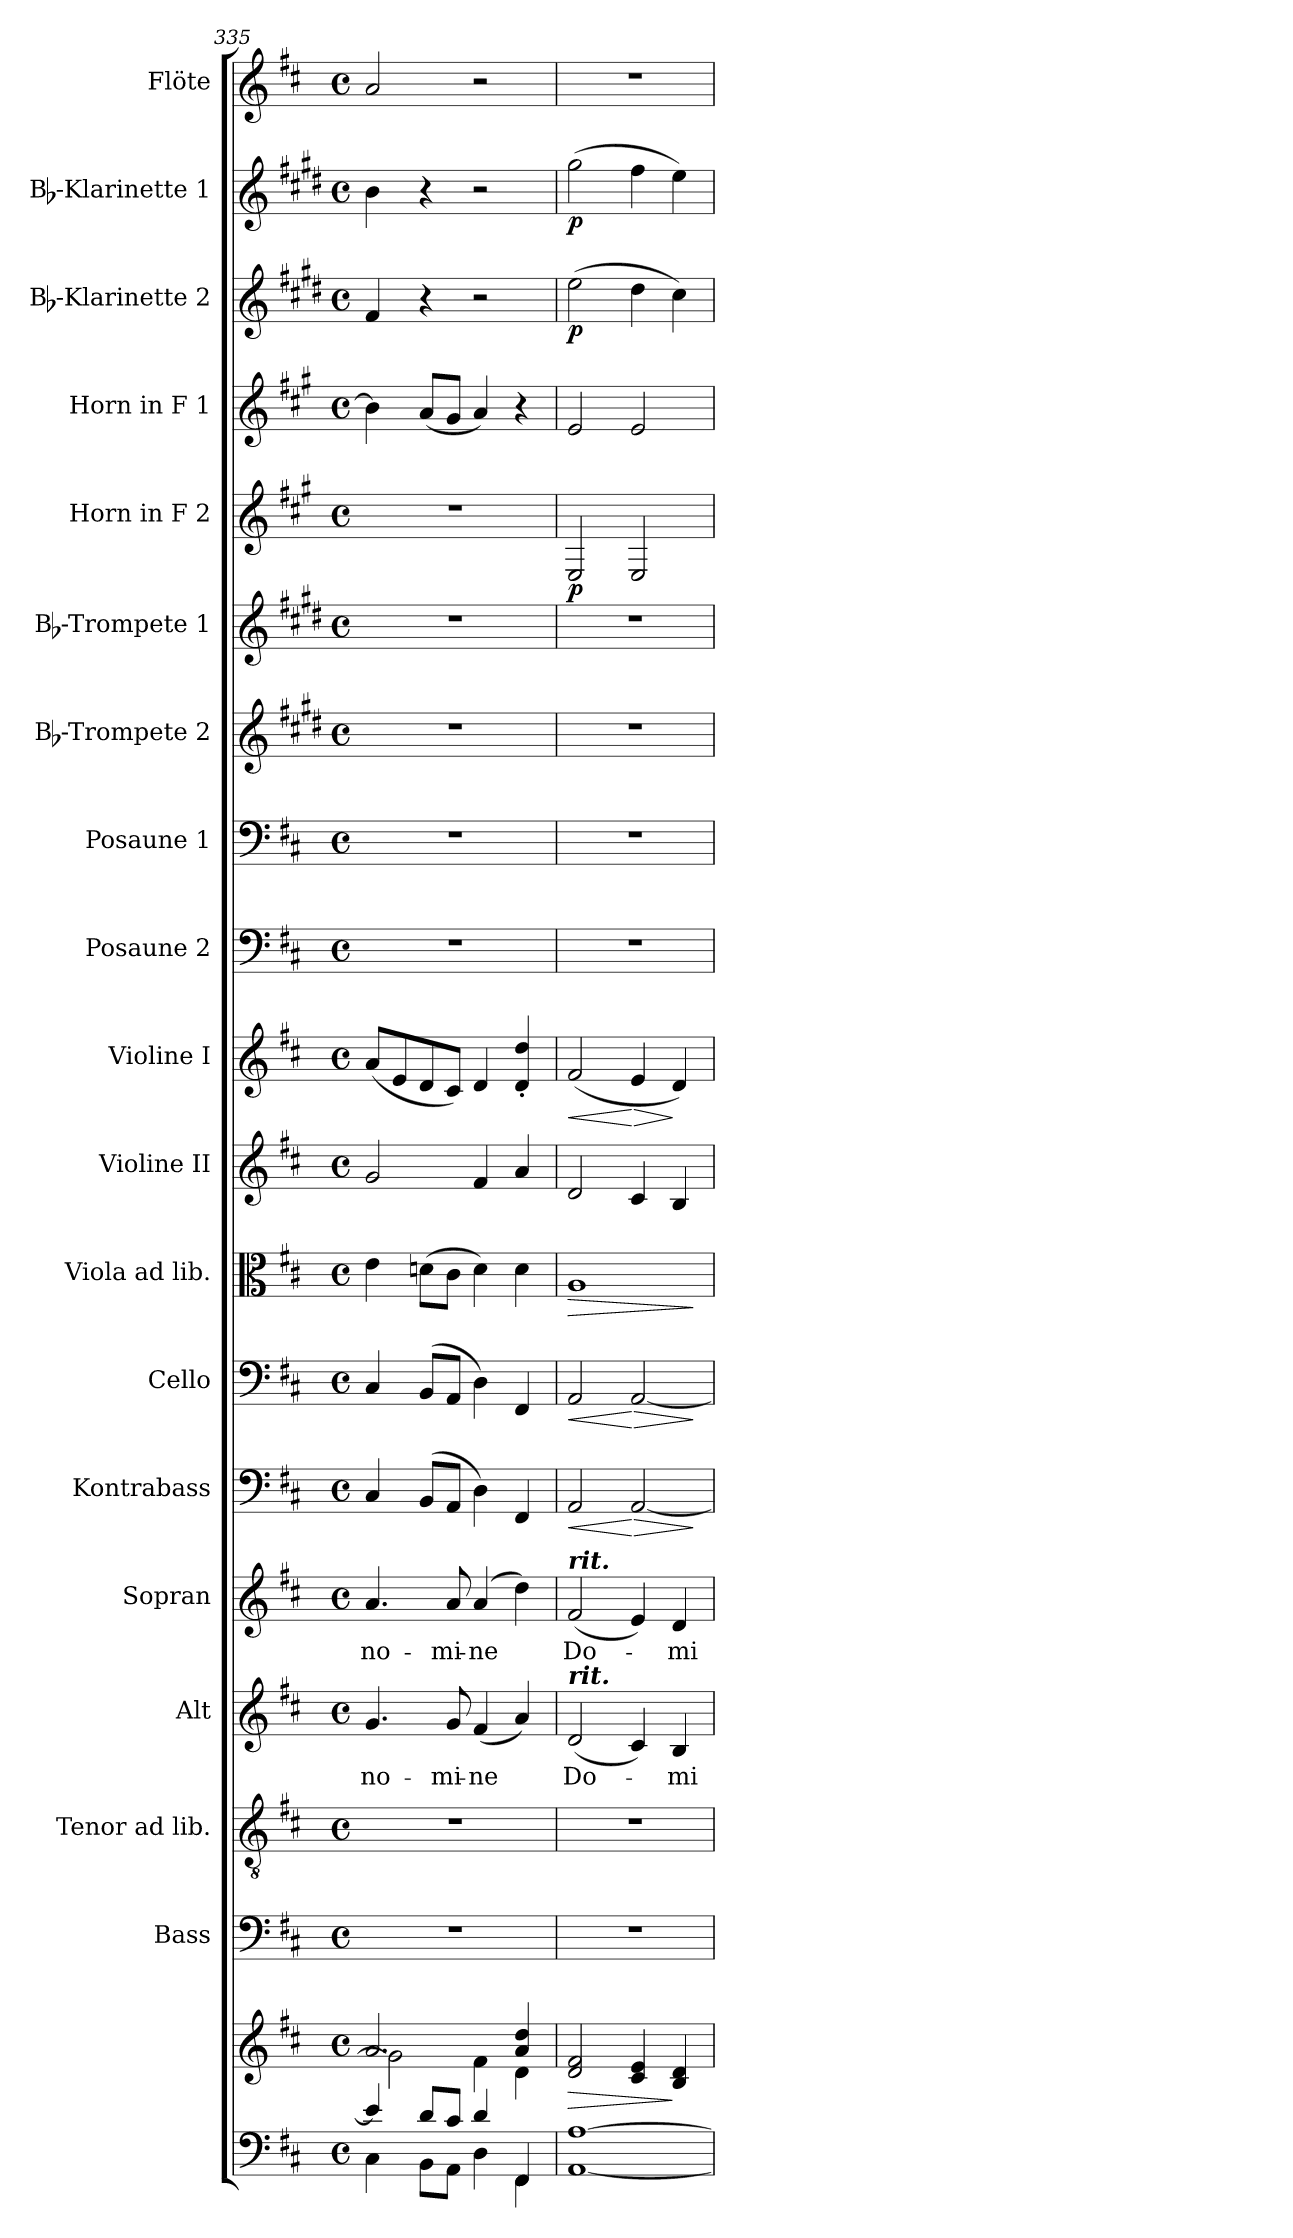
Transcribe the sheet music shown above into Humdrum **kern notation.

**kern	**kern	**dynam	**kern	**kern	**kern	**text	**kern	**text	**kern	**dynam	**kern	**dynam	**kern	**dynam	**kern	**kern	**dynam	**kern	**kern	**kern	**kern	**kern	**dynam	**kern	**kern	**dynam	**kern	**dynam	**kern
*part19	*part19	*part19	*part18	*part17	*part16	*part16	*part15	*part15	*part14	*part14	*part13	*part13	*part12	*part12	*part11	*part10	*part10	*part9	*part8	*part7	*part6	*part5	*part5	*part4	*part3	*part3	*part2	*part2	*part1
*staff20	*staff19	*staff19/20	*staff18	*staff17	*staff16	*staff16	*staff15	*staff15	*staff14	*staff14	*staff13	*staff13	*staff12	*staff12	*staff11	*staff10	*staff10	*staff9	*staff8	*staff7	*staff6	*staff5	*staff5	*staff4	*staff3	*staff3	*staff2	*staff2	*staff1
*	*	*	*I"Bass	*I"Tenor ad lib.	*I"Alt	*	*I"Sopran	*	*I"Kontrabass	*	*I"Cello	*	*I"Viola ad lib.	*	*I"Violine II	*I"Violine I	*	*I"Posaune 2	*I"Posaune 1	*I"Bb-Trompete 2	*I"Bb-Trompete 1	*I"Horn in F 2	*	*I"Horn in F 1	*I"Bb-Klarinette 2	*	*I"Bb-Klarinette 1	*	*I"Flöte
*	*	*	*I'B.	*I'T.	*I'A.	*	*I'S.	*	*I'Kb.	*	*	*	*I'Vla.	*	*I'Vl. II	*I'Vl. I	*	*I'Pos. 2	*I'Pos. 1	*I'Bb Trp. 2	*I'Bb Trp. 1	*	*	*	*I'Bb Kl. 2	*	*I'Bb Kl. 1	*	*I'Fl.
!!LO:PB:g=z
*clefF4	*clefG2	*	*clefF4	*clefGv2	*clefG2	*	*clefG2	*	*clefF4	*	*clefF4	*	*clefC3	*	*clefG2	*clefG2	*	*clefF4	*clefF4	*clefG2	*clefG2	*clefG2	*	*clefG2	*clefG2	*	*clefG2	*	*clefG2
*	*	*	*	*	*	*	*	*	*ITrd7c12	*	*	*	*	*	*	*	*	*	*	*ITrd1c2	*ITrd1c2	*ITrd4c7	*	*ITrd4c7	*ITrd1c2	*	*ITrd1c2	*	*
*k[f#c#]	*k[f#c#]	*	*k[f#c#]	*k[f#c#]	*k[f#c#]	*	*k[f#c#]	*	*k[f#c#]	*	*k[f#c#]	*	*k[f#c#]	*	*k[f#c#]	*k[f#c#]	*	*k[f#c#]	*k[f#c#]	*k[f#c#]	*k[f#c#]	*k[f#c#]	*	*k[f#c#]	*k[f#c#]	*	*k[f#c#]	*	*k[f#c#]
*D:	*D:	*	*D:	*D:	*D:	*	*D:	*	*D:	*	*D:	*	*D:	*	*D:	*D:	*	*D:	*D:	*D:	*D:	*D:	*	*D:	*D:	*	*D:	*	*D:
*M4/4	*M4/4	*	*M4/4	*M4/4	*M4/4	*	*M4/4	*	*M4/4	*	*M4/4	*	*M4/4	*	*M4/4	*M4/4	*	*M4/4	*M4/4	*M4/4	*M4/4	*M4/4	*	*M4/4	*M4/4	*	*M4/4	*	*M4/4
*met(c)	*met(c)	*	*met(c)	*met(c)	*met(c)	*	*met(c)	*	*met(c)	*	*met(c)	*	*met(c)	*	*met(c)	*met(c)	*	*met(c)	*met(c)	*met(c)	*met(c)	*met(c)	*	*met(c)	*met(c)	*	*met(c)	*	*met(c)
=335	=335	=335	=335	=335	=335	=335	=335	=335	=335	=335	=335	=335	=335	=335	=335	=335	=335	=335	=335	=335	=335	=335	=335	=335	=335	=335	=335	=335	=335
*^	*^	*	*	*	*	*	*	*	*	*	*	*	*	*	*	*	*	*	*	*	*	*	*	*	*	*	*	*	*
!	!	!	!	!	!	!	!	!LO:LY:b	!	!LO:LY:b	!	!	!	!	!	!	!	!	!	!	!	!	!	!	!	!	!	!	!	!	!
4e/]	4C#\	2.a/	2g\]	.	1r	1r	4.g/	no-	4.a/	no-	4CC#/	.	4C#/	.	4e\	.	2g/	(<8a/L	.	1r	1r	1r	1r	1r	.	4e\]	4e/	.	4a\	.	2a/
.	.	.	.	.	.	.	.	.	.	.	.	.	.	.	.	.	.	8e/	.	.	.	.	.	.	.	.	.	.	.	.	.
8d/L	8BB\L	.	.	.	.	.	.	.	.	.	(>8BBB/L	.	(>8BB/L	.	(>8dn\L	.	.	8d/	.	.	.	.	.	.	.	(<8d/L	4r	.	4r	.	.
!	!	!	!	!	!	!	!	!LO:LY:b	!	!LO:LY:b	!	!	!	!	!	!	!	!	!	!	!	!	!	!	!	!	!	!	!	!	!
8c#/J	8AA\J	.	.	.	.	.	8g/	-mi-	8a/	-mi-	8AAA/J	.	8AA/J	.	8c#\J	.	.	8c#/J)	.	.	.	.	.	.	.	8c#/J	.	.	.	.	.
!	!	!	!	!	!	!	!	!LO:LY:b	!	!LO:LY:b	!	!	!	!	!	!	!	!	!	!	!	!	!	!	!	!	!	!	!	!	!
4d/	4D\	.	4f#\	.	.	.	(<4f#/	-ne	(4a/	-ne	4DD\)	.	4D\)	.	4d\)	.	4f#/	4d/	.	.	.	.	.	.	.	4d/)	2r	.	2r	.	2r
4FF#/	4FF#\	4a/ 4dd/	4d\	.	.	.	4a/)	.	4dd\)	.	4FFF#/	.	4FF#/	.	4d\	.	4a/	4d/'< 4dd/'<	.	.	.	.	.	.	.	4r	.	.	.	.	.
=336	=336	=336	=336	=336	=336	=336	=336	=336	=336	=336	=336	=336	=336	=336	=336	=336	=336	=336	=336	=336	=336	=336	=336	=336	=336	=336	=336	=336	=336	=336	=336
!	!	!	!	!	!	!	!	!	!LO:TX:a:Bi:t=rit.	!	!	!	!	!	!	!	!	!	!	!	!	!	!	!	!	!	!	!	!	!	!
!	!	!	!	!	!	!	!LO:TX:a:Bi:t=rit.	!	!	!	!	!	!	!	!	!	!	!	!	!	!	!	!	!	!	!	!	!	!	!	!
!	!	!	!	!LO:HP:b	!	!	!	!LO:LY:b	!	!LO:LY:b	!	!LO:HP:b	!	!LO:HP:b	!	!LO:HP:b	!	!	!LO:HP:b	!	!	!	!	!	!LO:DY:b	!	!	!LO:DY:b	!	!LO:DY:b	!
*v	*v	*	*	*	*	*	*	*	*	*	*	*	*	*	*	*	*	*	*	*	*	*	*	*	*	*	*	*	*	*	*
*	*v	*v	*	*	*	*	*	*	*	*	*	*	*	*	*	*	*	*	*	*	*	*	*	*	*	*	*	*	*	*
[1AA [1A	2d/ 2f#/	>	1r	1r	(<2d/	Do-	(<2f#/	Do-	2AAA/	<	2AA/	<	1A	>	2d/	(<2f#/	<	1r	1r	1r	1r	2AA/	p	2A/	(>2dd\	p	(>2ff#\	p	1r
!	!	!	!	!	!	!	!	!	!	!LO:HP:n=1:b	!	!LO:HP:n=1:b	!	!	!	!	!LO:HP:n=1:b	!	!	!	!	!	!	!	!	!	!	!	!
.	4c#/ 4e/	.	.	.	4c#/)	.	4e/)	.	[2AAA/	[ >	[2AA/	[ >	.	.	4c#/	4e/	[ >	.	.	.	.	2AA/	.	2A/	4cc#\	.	4ee\	.	.
!	!	!	!	!	!	!LO:LY:b	!	!LO:LY:b	!	!	!	!	!	!	!	!	!	!	!	!	!	!	!	!	!	!	!	!	!
.	4B/ 4d/	]	.	.	4B/	-mi-	4d/	-mi-	.	.	.	.	.	.	4B/	4d/)	]	.	.	.	.	.	.	.	4b\)	.	4dd\)	.	.
.	.	.	.	.	.	.	.	.	.	]	.	]	.	]	.	.	.	.	.	.	.	.	.	.	.	.	.	.	.
=	=	=	=	=	=	=	=	=	=	=	=	=	=	=	=	=	=	=	=	=	=	=	=	=	=	=	=	=	=
*-	*-	*-	*-	*-	*-	*-	*-	*-	*-	*-	*-	*-	*-	*-	*-	*-	*-	*-	*-	*-	*-	*-	*-	*-	*-	*-	*-	*-	*-
